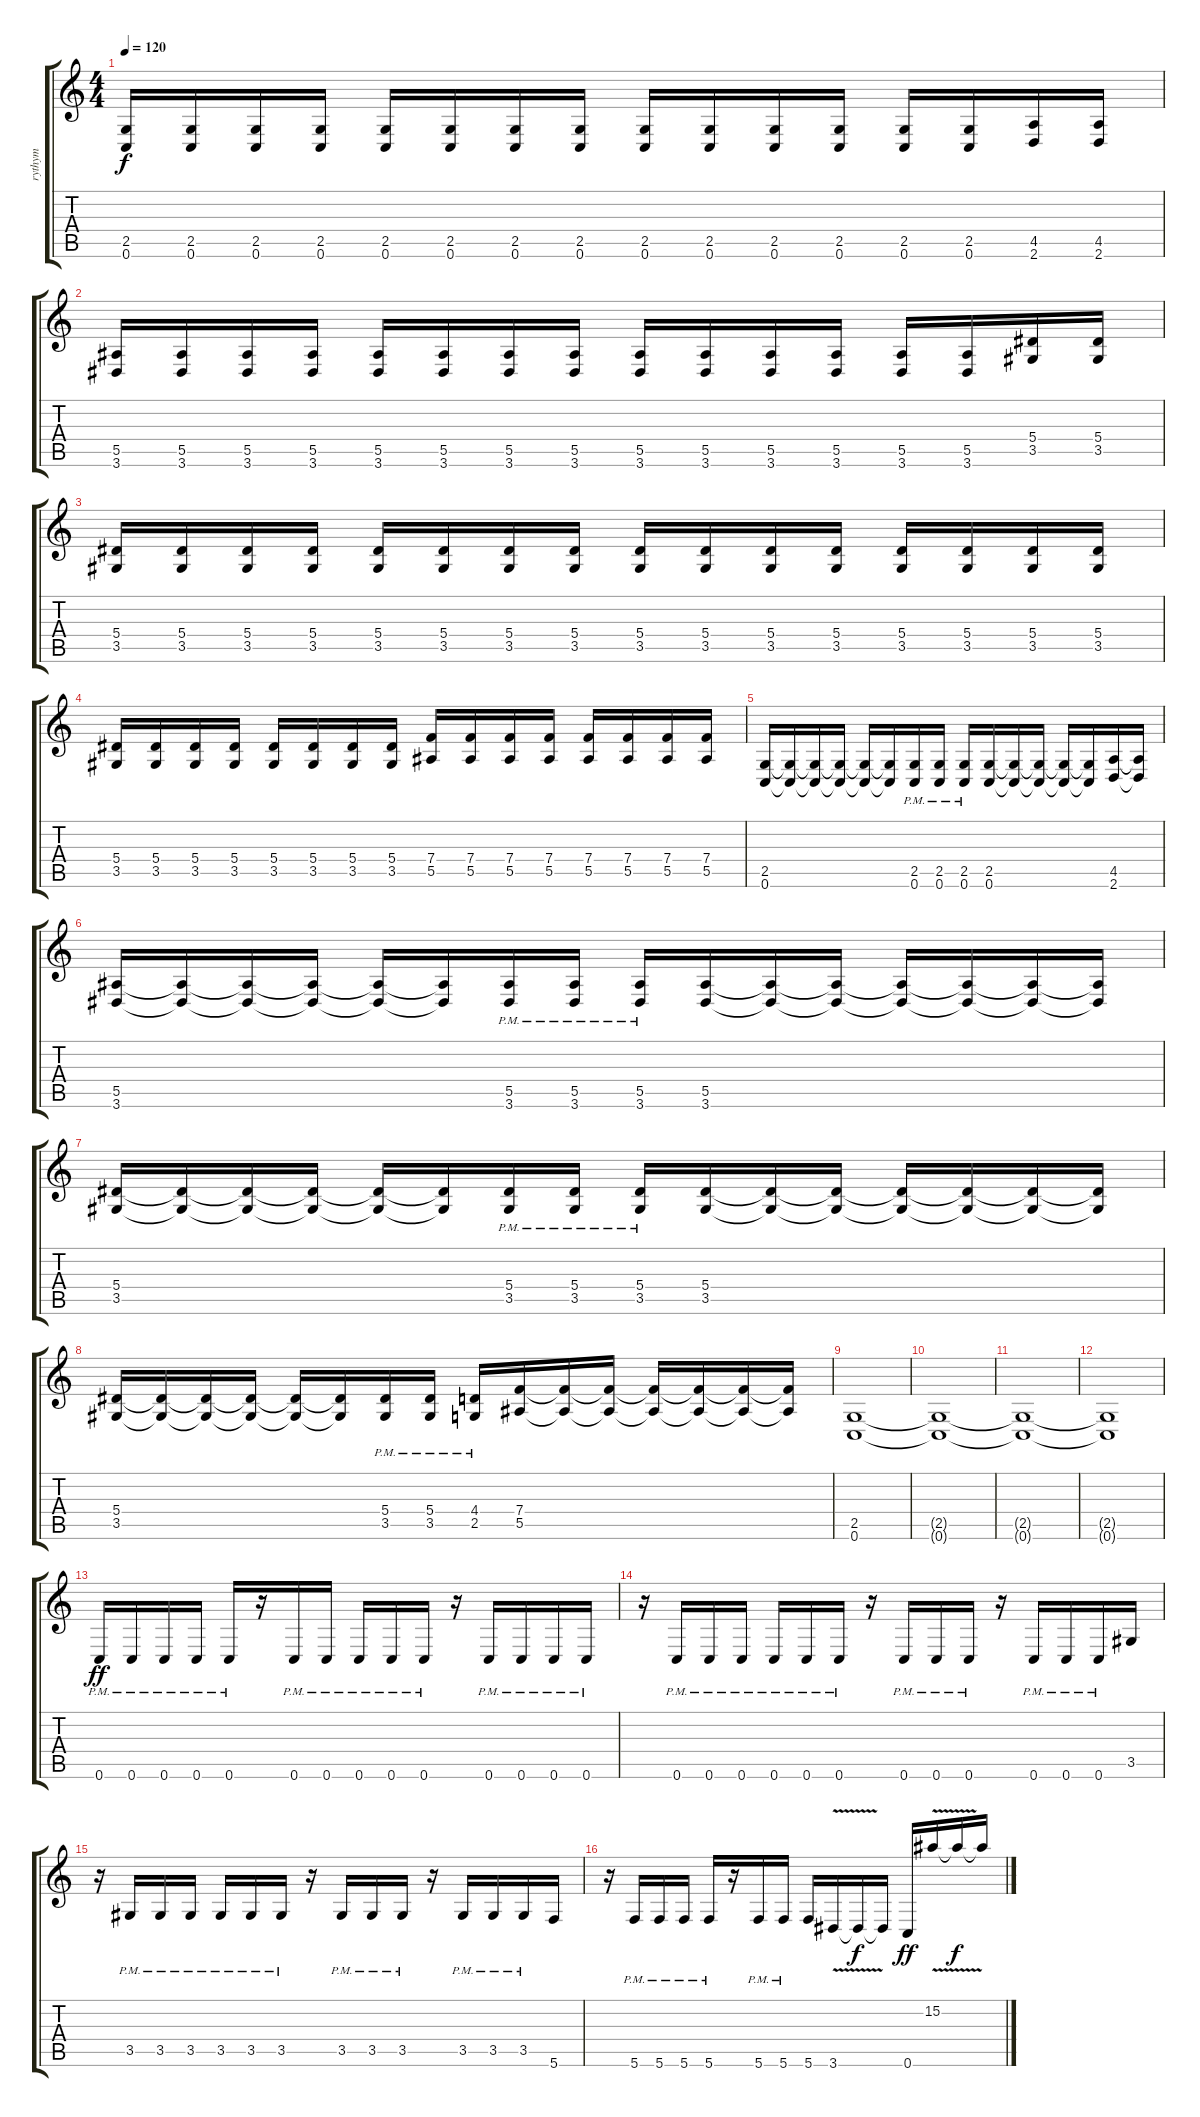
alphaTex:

\track ("rythym" "rythym") {instrument distortionguitar}
\staff {score tabs}
\tuning (C4 G3 Eb3 Bb2 F2 C2) {hide}
\ts (4 4)
\tempo 120
\clef g2
\ks c
(2.5 0.6).16{dy f} (2.5 0.6).16 (2.5 0.6).16 (2.5 0.6).16 (2.5 0.6).16 (2.5 0.6).16 (2.5 0.6).16 (2.5 0.6).16 (2.5 0.6).16 (2.5 0.6).16 (2.5 0.6).16 (2.5 0.6).16 (2.5 0.6).16 (2.5 0.6).16 (4.5 2.6).16 (4.5 2.6).16 |
(5.5 3.6).16 (5.5 3.6).16 (5.5 3.6).16 (5.5 3.6).16 (5.5 3.6).16 (5.5 3.6).16 (5.5 3.6).16 (5.5 3.6).16 (5.5 3.6).16 (5.5 3.6).16 (5.5 3.6).16 (5.5 3.6).16 (5.5 3.6).16 (5.5 3.6).16 (5.4 3.5).16 (5.4 3.5).16 |
(5.4 3.5).16 (5.4 3.5).16 (5.4 3.5).16 (5.4 3.5).16 (5.4 3.5).16 (5.4 3.5).16 (5.4 3.5).16 (5.4 3.5).16 (5.4 3.5).16 (5.4 3.5).16 (5.4 3.5).16 (5.4 3.5).16 (5.4 3.5).16 (5.4 3.5).16 (5.4 3.5).16 (5.4 3.5).16 |
(5.4 3.5).16 (5.4 3.5).16 (5.4 3.5).16 (5.4 3.5).16 (5.4 3.5).16 (5.4 3.5).16 (5.4 3.5).16 (5.4 3.5).16 (7.4 5.5).16 (7.4 5.5).16 (7.4 5.5).16 (7.4 5.5).16 (7.4 5.5).16 (7.4 5.5).16 (7.4 5.5).16 (7.4 5.5).16 |
(2.5 0.6).16 (2.5{t} 0.6{t}).16 (2.5{t} 0.6{t}).16 (2.5{t} 0.6{t}).16 (2.5{t} 0.6{t}).16 (2.5{t} 0.6{t}).16 (2.5{pm} 0.6{pm}).16 (2.5{pm} 0.6{pm}).16 (2.5{pm} 0.6{pm}).16 (2.5 0.6).16 (2.5{t} 0.6{t}).16 (2.5{t} 0.6{t}).16 (2.5{t} 0.6{t}).16 (2.5{t} 0.6{t}).16 (4.5 2.6).16 (4.5{t} 2.6{t}).16 |
(5.5 3.6).16 (5.5{t} 3.6{t}).16 (5.5{t} 3.6{t}).16 (5.5{t} 3.6{t}).16 (5.5{t} 3.6{t}).16 (5.5{t} 3.6{t}).16 (5.5{pm} 3.6{pm}).16 (5.5{pm} 3.6{pm}).16 (5.5{pm} 3.6{pm}).16 (5.5 3.6).16 (5.5{t} 3.6{t}).16 (5.5{t} 3.6{t}).16 (5.5{t} 3.6{t}).16 (5.5{t} 3.6{t}).16 (5.5{t} 3.6{t}).16 (5.5{t} 3.6{t}).16 |
(5.4 3.5).16 (5.4{t} 3.5{t}).16 (5.4{t} 3.5{t}).16 (5.4{t} 3.5{t}).16 (5.4{t} 3.5{t}).16 (5.4{t} 3.5{t}).16 (5.4{pm} 3.5{pm}).16 (5.4{pm} 3.5{pm}).16 (5.4{pm} 3.5{pm}).16 (5.4 3.5).16 (5.4{t} 3.5{t}).16 (5.4{t} 3.5{t}).16 (5.4{t} 3.5{t}).16 (5.4{t} 3.5{t}).16 (5.4{t} 3.5{t}).16 (5.4{t} 3.5{t}).16 |
(5.4 3.5).16 (5.4{t} 3.5{t}).16 (5.4{t} 3.5{t}).16 (5.4{t} 3.5{t}).16 (5.4{t} 3.5{t}).16 (5.4{t} 3.5{t}).16 (5.4{pm} 3.5{pm}).16 (5.4{pm} 3.5{pm}).16 (4.4{pm} 2.5{pm}).16 (7.4 5.5).16 (7.4{t} 5.5{t}).16 (7.4{t} 5.5{t}).16 (7.4{t} 5.5{t}).16 (7.4{t} 5.5{t}).16 (7.4{t} 5.5{t}).16 (7.4{t} 5.5{t}).16 |
(2.5 0.6).1 |
(2.5{t} 0.6{t}).1 |
(2.5{t} 0.6{t}).1 |
(2.5{t} 0.6{t}).1 |
0.6{pm}.16{dy ff} 0.6{pm}.16 0.6{pm}.16 0.6{pm}.16 0.6{pm}.16 r.16 0.6{pm}.16 0.6{pm}.16 0.6{pm}.16 0.6{pm}.16 0.6{pm}.16 r.16 0.6{pm}.16 0.6{pm}.16 0.6{pm}.16 0.6{pm}.16 |
r.16 0.6{pm}.16 0.6{pm}.16 0.6{pm}.16 0.6{pm}.16 0.6{pm}.16 0.6{pm}.16 r.16 0.6{pm}.16 0.6{pm}.16 0.6{pm}.16 r.16 0.6{pm}.16 0.6{pm}.16 0.6{pm}.16 3.5.16 |
r.16 3.5{pm}.16 3.5{pm}.16 3.5{pm}.16 3.5{pm}.16 3.5{pm}.16 3.5{pm}.16 r.16 3.5{pm}.16 3.5{pm}.16 3.5{pm}.16 r.16 3.5{pm}.16 3.5{pm}.16 3.5{pm}.16 5.6.16 |
r.16 5.6{pm}.16 5.6{pm}.16 5.6{pm}.16 5.6{pm}.16 r.16 5.6{pm}.16 5.6{pm}.16 5.6.16 3.6{v}.16 3.6{t}.16{dy f} 3.6{t}.16 0.6.16{dy ff} 15.2{v}.16 15.2{t}.16{dy f} 15.2{t}.16
